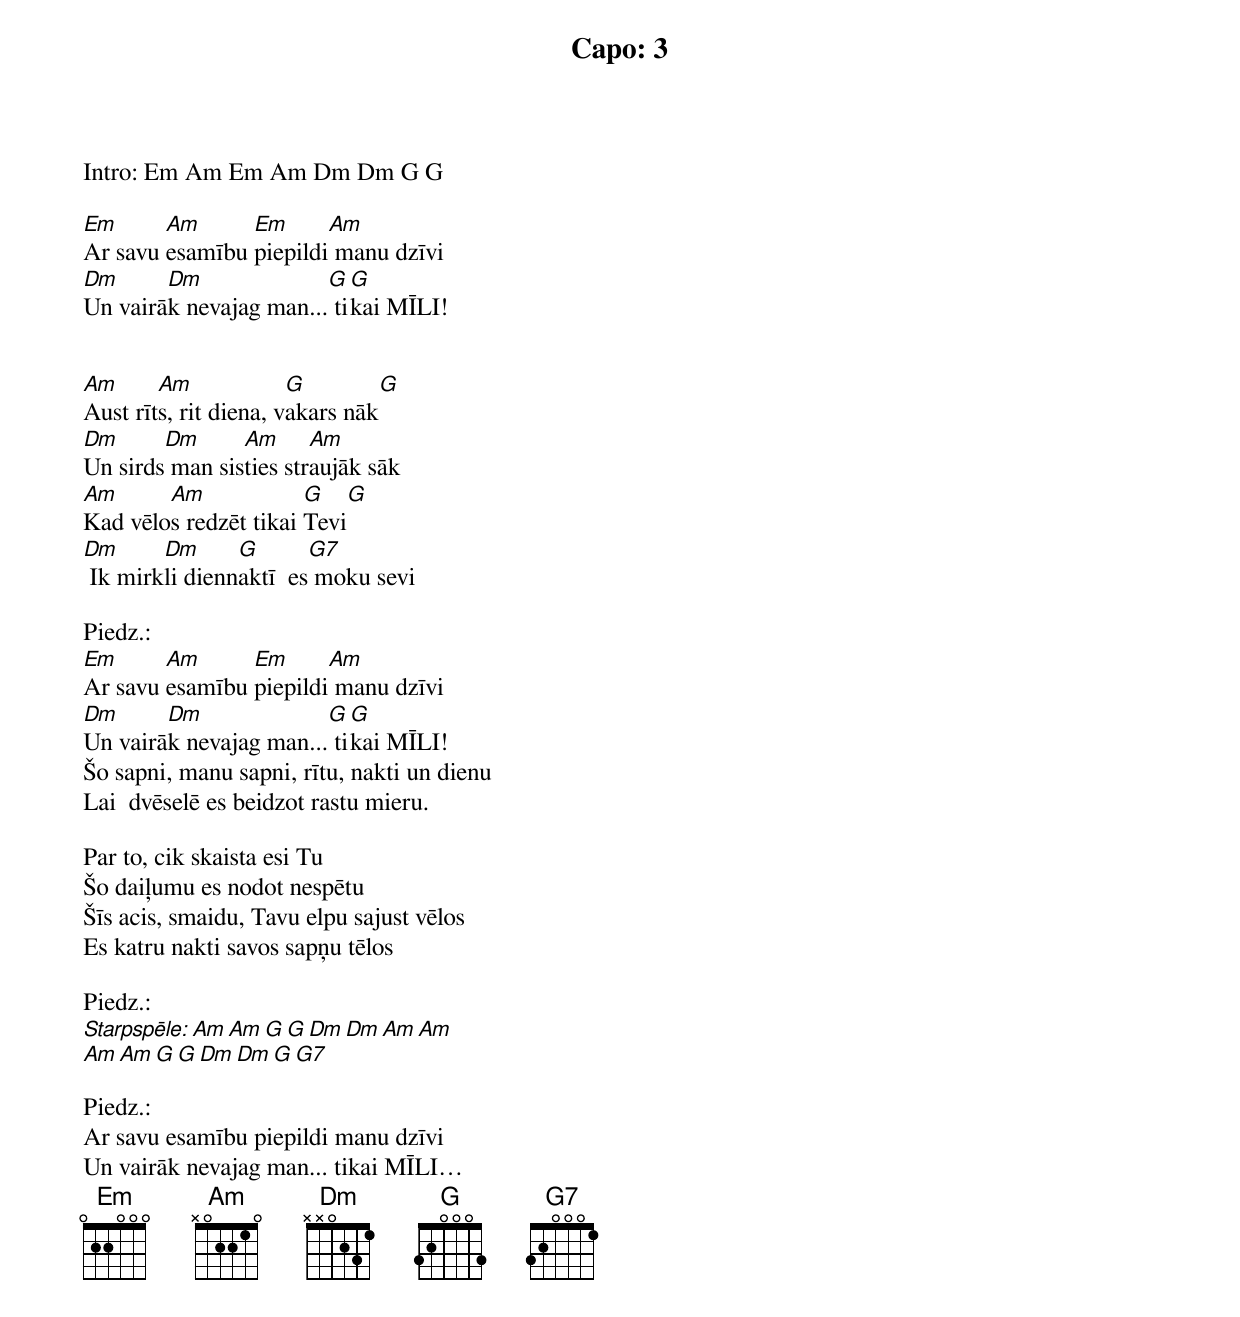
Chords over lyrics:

Capo: 3
Intro: Em Am Em Am Dm Dm G G

Em	Am	Em	Am
Ar savu esamību piepildi manu dzīvi
Dm	Dm		G  G
Un vairāk nevajag man... tikai MĪLI!


Am	Am	       G	G
Aust rīts, rit diena, vakars nāk
Dm	Dm	Am	Am
Un sirds man sisties straujāk sāk
Am	Am	       G	G
Kad vēlos redzēt tikai Tevi
Dm	Dm	G	G7
 Ik mirkli diennaktī  es moku sevi

Piedz.:
Em	Am	Em	Am
Ar savu esamību piepildi manu dzīvi
Dm	Dm		G  G
Un vairāk nevajag man... tikai MĪLI!
Šo sapni, manu sapni, rītu, nakti un dienu
Lai  dvēselē es beidzot rastu mieru.

Par to, cik skaista esi Tu
Šo daiļumu es nodot nespētu
Šīs acis, smaidu, Tavu elpu sajust vēlos
Es katru nakti savos sapņu tēlos

Piedz.:
Starpspēle: 	Am Am G G Dm Dm Am Am
Am Am G G Dm Dm G G7

Piedz.:
Ar savu esamību piepildi manu dzīvi
Un vairāk nevajag man... tikai MĪLI…
